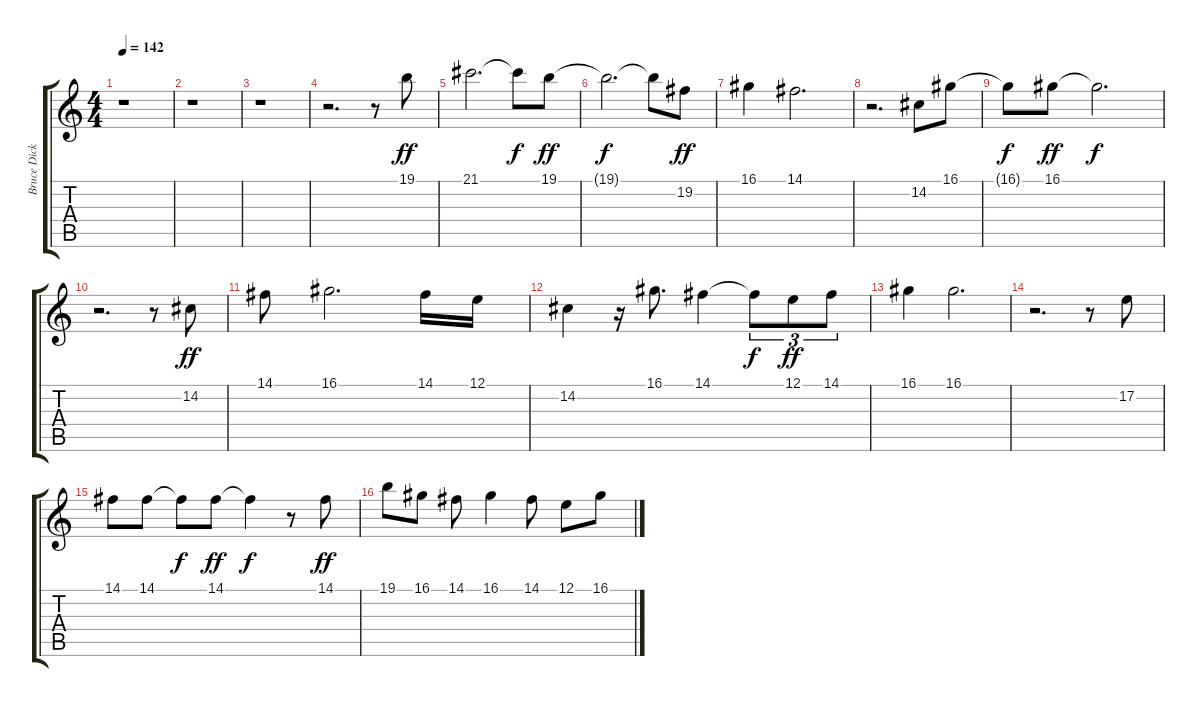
\track ("Bruce Dickinson" "Bruce Dick") {instrument choiraahs}
\staff {score tabs}
\tuning (E4 B3 G3 D3 A2 E2) {hide}
\ts (4 4)
\tempo 142
\clef g2
\ks c
r.1{dy ff} |
r.1 |
r.1 |
r.2{d} r.8 19.1.8 |
21.1.2{d} 21.1{t}.8{dy f} 19.1.8{dy ff} |
19.1{t}.2{d dy f} 19.1{t}.8 19.2.8{dy ff} |
16.1.4 14.1.2{d} |
r.2{d} 14.2.8 16.1.8 |
16.1{t}.8{dy f} 16.1.8{dy ff} 16.1{t}.2{d dy f} |
r.2{d} r.8 14.2.8{dy ff} |
14.1.8 16.1.2{d} 14.1.16 12.1.16 |
14.2.4 r.16 16.1.8{d} 14.1.4 14.1{t}.8{tu (3 2) dy f} 12.1.8{tu (3 2) dy ff} 14.1.8{tu (3 2)} |
16.1.4 16.1.2{d} |
r.2{d} r.8 17.2.8 |
14.1.8 14.1.8 14.1{t}.8{dy f} 14.1.8{dy ff} 14.1{t}.4{dy f} r.8 14.1.8{dy ff} |
19.1.8 16.1.8 14.1.8 16.1.4 14.1.8 12.1.8 16.1.8
